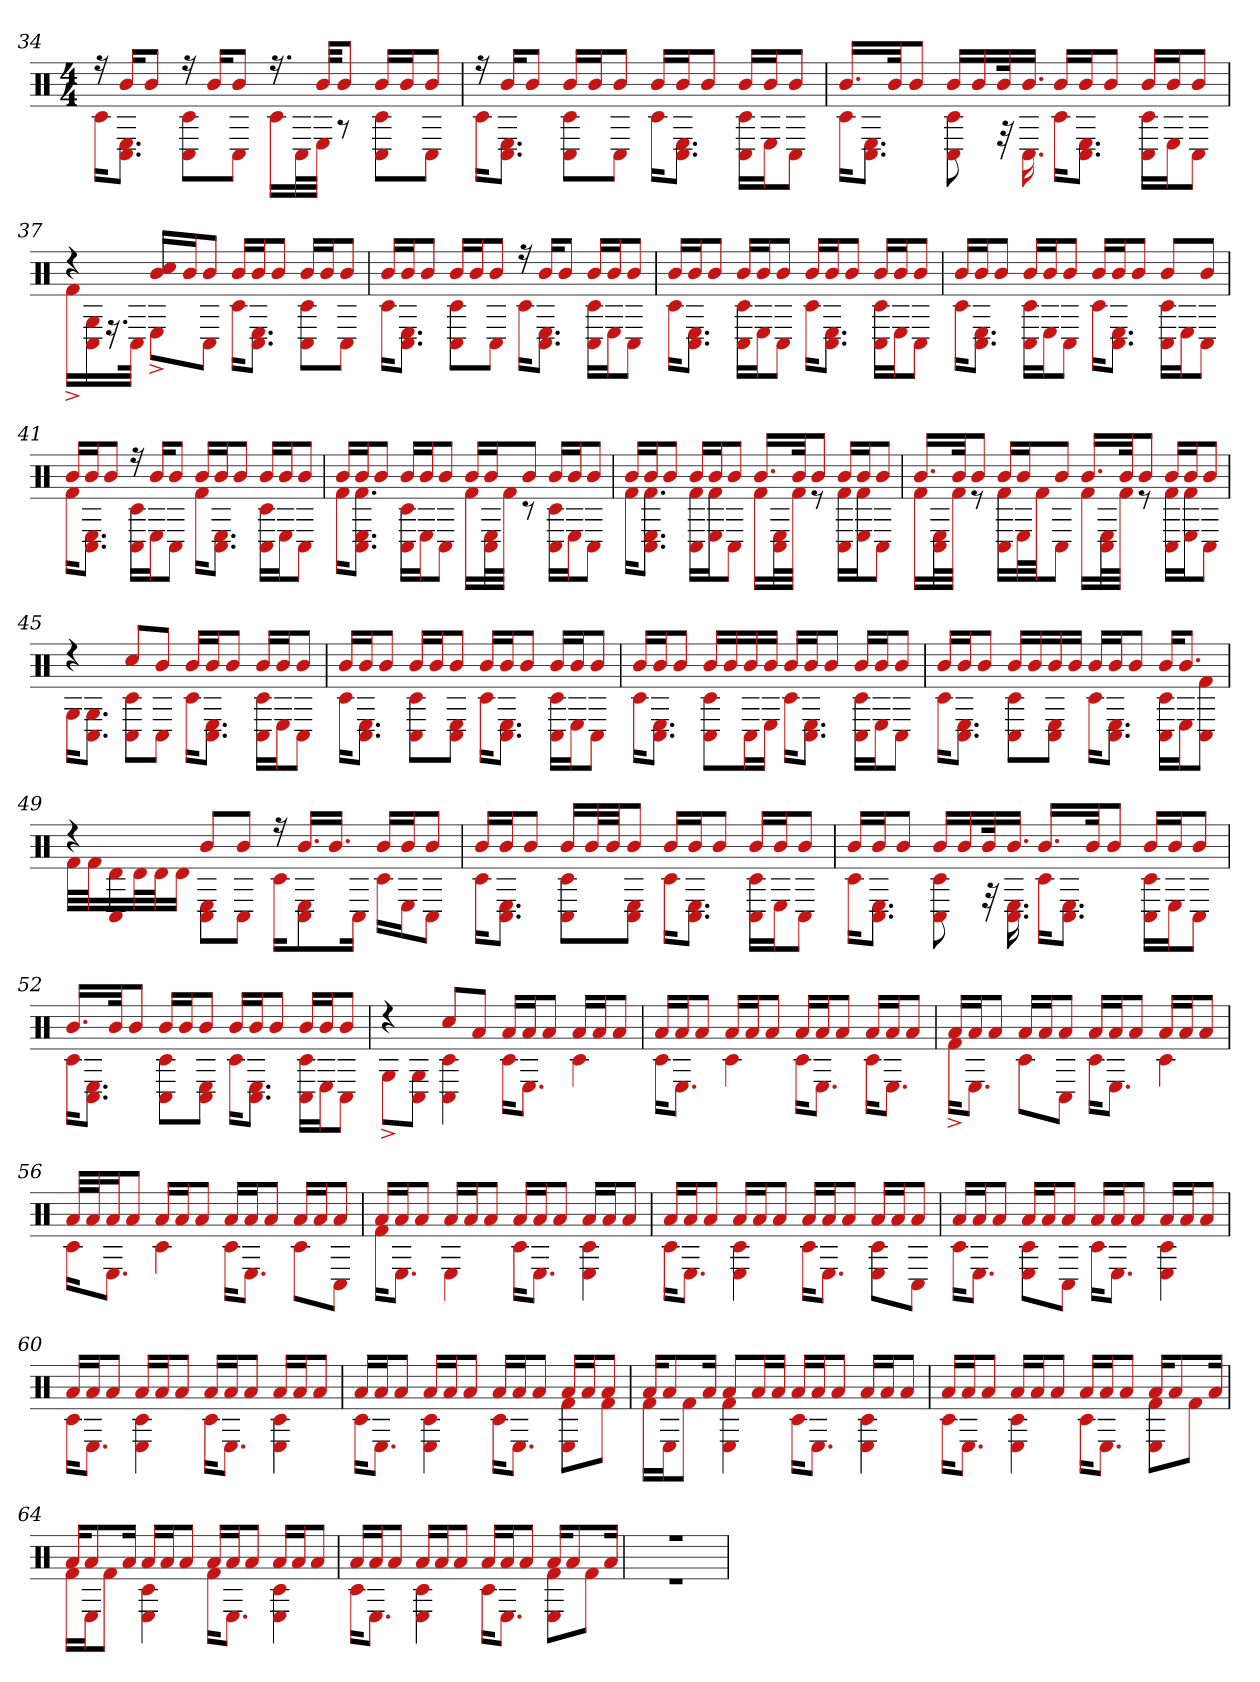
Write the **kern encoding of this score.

**kern
*part1
*staff1
*clefX
*k[]
*M4/4
=34
*^
16r	16c#KL
16bKL	8.C# 8.EJ
8bJ	.
16r	8c# 8C#L
16bKL	.
8bJ	8C#J
16.r	16c#LL
.	32C#L
32bKKL	32EJJJ
8bJ	8r
16bLL	8C# 8c#L
16bJ	.
8bJ	8C#J
=35	=35
16r	16c#KL
16bKL	8.C# 8.EJ
8bJ	.
16bLL	8C# 8c#L
16bJ	.
8bJ	8C#J
16bLL	16c#KL
16bJ	8.C# 8.EJ
8bJ	.
16bLL	16C# 16c#LL
16bJ	16EJ
8bJ	8C#J
=36	=36
16.bLL	16c#KL
.	8.C# 8.EJ
32bJk	.
8bJ	.
16bLL	8C# 8c#
16b	.
32bk	32r
16.bJJ	16.C#
16bLL	16c#KL
16bJ	8.E 8.C#J
8bJ	.
16bLL	16C# 16c#LL
16bJ	16EJ
8bJ	8C#J
=37	=37
4r	16f#^LL
.	16C# 16G
.	16.r
.	32C#JJk
16cc# 16bLL	8E^L
16bJ	.
8bJ	8C#J
16bLL	16c#KL
16bJ	8.E 8.C#J
8bJ	.
16bLL	8c# 8C#L
16bJ	.
8bJ	8C#J
=38	=38
16bLL	16c#KL
16bJ	8.C# 8.EJ
8bJ	.
16bLL	8C# 8c#L
16bJ	.
8bJ	8C#J
16r	16c#KL
16bKL	8.C# 8.EJ
8bJ	.
16bLL	16C# 16c#LL
16bJ	16EJ
8bJ	8C#J
=39	=39
16bLL	16c#KL
16bJ	8.E 8.C#J
8bJ	.
16bLL	16C# 16c#LL
16bJ	16EJ
8bJ	8C#J
16bLL	16c#KL
16bJ	8.C# 8.EJ
8bJ	.
16bLL	16c# 16C#LL
16bJ	16EJ
8bJ	8C#J
=40	=40
16bLL	16c#KL
16bJ	8.C# 8.EJ
8bJ	.
16bLL	16C# 16c#LL
16bJ	16EJ
8bJ	8C#J
16bLL	16c#KL
16bJ	8.C# 8.EJ
8bJ	.
8bL	16C# 16c#LL
.	16EJ
8bJ	8C#J
=41	=41
16bLL	16f#KL
16bJ	8.E 8.C#J
8bJ	.
16r	16C# 16c#LL
16bKL	16EJ
8bJ	8C#J
16bLL	16f#KL
16bJ	8.C# 8.EJ
8bJ	.
16bLL	16C# 16c#LL
16bJ	16EJ
8bJ	8C#J
=42	=42
16bLL	16f#KL
16bJ	8.C# 8.f# 8.EJ
8bJ	.
16bLL	16C# 16c#LL
16bJ	16EJ
8bJ	8C#J
16bLL	16f#LL
16bJ	32C# 32EL
.	32f#JJJ
8bJ	8r
16bLL	16C# 16c#LL
16bJ	16EJ
8bJ	8C#J
=43	=43
16bLL	16f#KL
16bJ	8.C# 8.E 8.f#J
8bJ	.
16bLL	16C# 16f#LL
16bJ	16E 16f#J
8bJ	8C#J
16.bLL	16f#LL
.	32C# 32EL
32bJk	32f#JJJ
8bJ	8r
16bLL	16f# 16C#LL
16bJ	16f# 16EJ
8bJ	8C#J
=44	=44
16.bLL	16f#LL
.	32C# 32EL
32bJk	32f#JJJ
8bJ	8r
16bLL	16C# 16f#LL
16bJ	32EL
.	32f#JJ
8bJ	8C#J
16.bLL	16f#LL
.	32E 32C#L
32bJk	32f#JJJ
8bJ	8r
16bLL	16f# 16C#LL
16bJ	16f# 16EJ
8bJ	8C#J
=45	=45
4r	16GKL
.	8.C# 8.GJ
8cc#L	8C# 8c#L
8bJ	8C#J
16bLL	16c#KL
16bJ	8.E 8.C#J
8bJ	.
16bLL	16C# 16c#LL
16bJ	16EJ
8bJ	8C#J
=46	=46
16bLL	16c#KL
16bJ	8.E 8.C#J
8bJ	.
16bLL	8C# 8c#L
16bJ	.
8bJ	8C# 8EJ
16bLL	16c#KL
16bJ	8.C# 8.EJ
8bJ	.
16bLL	16C# 16c#LL
16bJ	16EJ
8bJ	8C#J
=47	=47
16bLL	16c#KL
16bJ	8.E 8.C#J
8bJ	.
16bLL	8C# 8c#L
16b	.
16b	16C#L
16bJJ	16EJJ
16bLL	16c#KL
16bJ	8.C# 8.EJ
8bJ	.
16bLL	16C# 16c#LL
16bJ	16EJ
8bJ	8C#J
=48	=48
16bLL	16c#KL
16bJ	8.E 8.C#J
8bJ	.
16bLL	8C# 8c#L
16b	.
16b	8E 8C#J
16bJJ	.
16bLL	16c#KL
16bJ	8.E 8.C#J
8bJ	.
16bKL	16C# 16c#LL
8.bJ	16EJ
.	8C# 8f#J
=49	=49
4r	32f#LLL
.	32f#J
.	16C# 16d
.	32dL
.	32dJ
.	16dJJ
8bL	8C# 8EL
8bJ	8C#J
16r	16c#KL
16.bLL	8E 8C#
16.bJJ	.
.	16C#Jk
16bLL	16c#LL
16bJ	16EJ
8bJ	8C#J
=50	=50
16bLL	16c#KL
16bJ	8.C# 8.EJ
8bJ	.
16bLL	8C# 8c#L
32bL	.
32bJJ	.
8bJ	8C# 8EJ
16bLL	16c#KL
16bJ	8.E 8.C#J
8bJ	.
16bLL	16C# 16c#LL
16bJ	16EJ
8bJ	8C#J
=51	=51
16bLL	16c#KL
16bJ	8.C# 8.EJ
8bJ	.
16bLL	8C# 8c#
16b	.
32bk	32r
16.bJJ	16.C# 16.E
16.bLL	16c#KL
.	8.C# 8.EJ
32bJk	.
8bJ	.
16bLL	16C# 16c#LL
16bJ	16EJ
8bJ	8C#J
=52	=52
16.bLL	16c#KL
.	8.C# 8.EJ
32bJk	.
8bJ	.
16bLL	8C# 8c#L
16bJ	.
8bJ	8C# 8EJ
16bLL	16c#KL
16bJ	8.C# 8.EJ
8bJ	.
16bLL	16C# 16c#LL
16bJ	16EJ
8bJ	8C#J
=53	=53
4r	8G^L
.	8C# 8GJ
8cc#L	4C# 4c#
8aJ	.
16aLL	16c#KL
16aJ	8.EJ
8aJ	.
16aLL	4c#
16aJ	.
8aJ	.
=54	=54
16aLL	16c#KL
16aJ	8.EJ
8aJ	.
16aLL	4c#
16aJ	.
8aJ	.
16aLL	16c#KL
16aJ	8.EJ
8aJ	.
16aLL	16c#KL
16aJ	8.EJ
8aJ	.
=55	=55
16aLL	16f#^KL
16aJ	8.EJ
8aJ	.
16aLL	8c#L
16aJ	.
8aJ	8C#J
16aLL	16c#KL
16aJ	8.EJ
8aJ	.
16aLL	4c#
16aJ	.
8aJ	.
=56	=56
32aLLL	16c#KL
32aJ	.
16aJ	8.EJ
8aJ	.
16aLL	4c#
16aJ	.
8aJ	.
16aLL	16c#KL
16aJ	8.EJ
8aJ	.
16aLL	8c#L
16aJ	.
8aJ	8C#J
=57	=57
16aLL	16f#KL
16aJ	8.EJ
8aJ	.
16aLL	4E
16aJ	.
8aJ	.
16aLL	16c#KL
16aJ	8.EJ
8aJ	.
16aLL	4E 4c#
16aJ	.
8aJ	.
=58	=58
16aLL	16c#KL
16aJ	8.EJ
8aJ	.
16aLL	4E 4c#
16aJ	.
8aJ	.
16aLL	16c#KL
16aJ	8.EJ
8aJ	.
16aLL	8E 8c#L
16aJ	.
8aJ	8C#J
=59	=59
16aLL	16c#KL
16aJ	8.EJ
8aJ	.
16aLL	8c# 8EL
16aJ	.
8aJ	8C#J
16aLL	16c#KL
16aJ	8.EJ
8aJ	.
16aLL	4E 4c#
16aJ	.
8aJ	.
=60	=60
16aLL	16c#KL
16aJ	8.EJ
8aJ	.
16aLL	4E 4c#
16aJ	.
8aJ	.
16aLL	16c#KL
16aJ	8.EJ
8aJ	.
16aLL	4c# 4E
16aJ	.
8aJ	.
=61	=61
16aLL	16c#KL
16aJ	8.EJ
8aJ	.
16aLL	4c# 4E
16aJ	.
8aJ	.
16aLL	16c#KL
16aJ	8.EJ
8aJ	.
16aLL	8E 8f#L
16aJ	.
8aJ	8f#J
=62	=62
16aKL	16f#LL
8a	16EJ
.	8f#J
16aJk	.
8aL	4E 4f#
16aL	.
16aJJ	.
16aLL	16c#KL
16aJ	8.EJ
8aJ	.
16aLL	4c# 4E
16aJ	.
8aJ	.
=63	=63
16aLL	16c#KL
16aJ	8.EJ
8aJ	.
16aLL	4E 4c#
16aJ	.
8aJ	.
16aLL	16c#KL
16aJ	8.EJ
8aJ	.
16aKL	8E 8f#L
8a	.
.	8f#J
16aJk	.
=64	=64
16aKL	16f#LL
8a	16EJ
.	8f#J
16aJk	.
16aLL	4E 4c#
16aJ	.
8aJ	.
16aLL	16f#KL
16aJ	8.EJ
8aJ	.
16aLL	4E 4c#
16aJ	.
8aJ	.
=65	=65
16aLL	16c#KL
16aJ	8.EJ
8aJ	.
16aLL	4c# 4E
16aJ	.
8aJ	.
16aLL	16c#KL
16aJ	8.EJ
8aJ	.
16aKL	8E 8f#L
8a	.
.	8f#J
16aJk	.
=66	=66
1r	1r
*v	*v
=
*-
